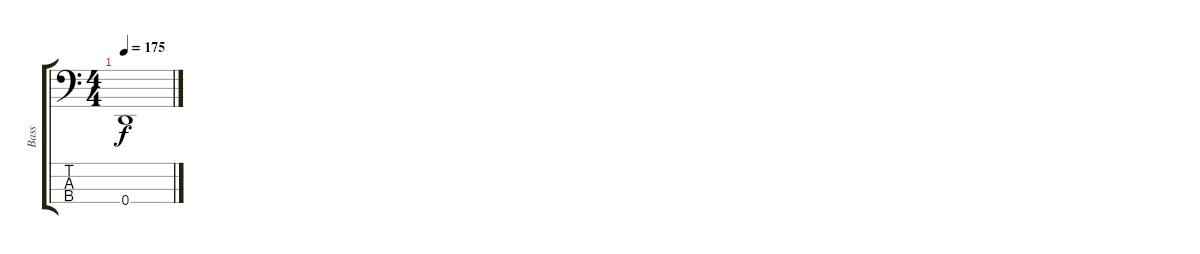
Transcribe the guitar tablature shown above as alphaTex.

\track ("Bass" "Bass") {instrument electricbassfinger}
\staff {score tabs}
\tuning (F2 C2 G1 D1) {hide}
\ts (4 4)
\tempo 175
\clef f4
\ks c
0.4.1{dy f}
